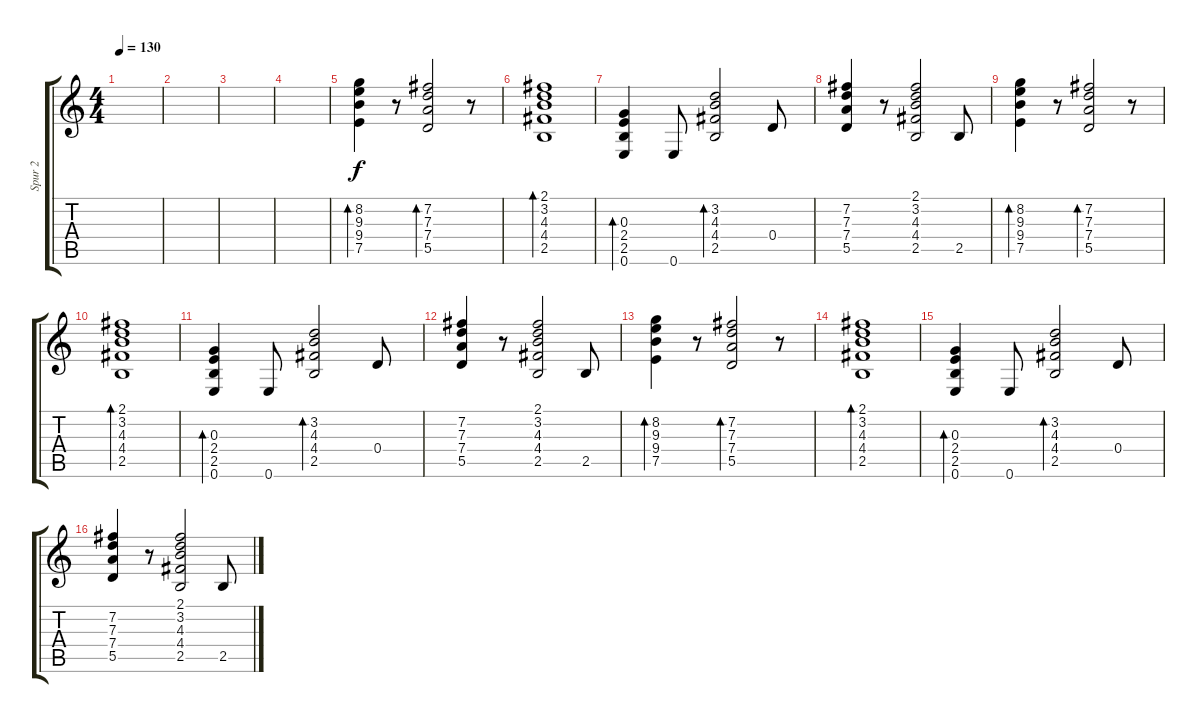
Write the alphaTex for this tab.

\track ("Spur 2" "Spur 2") {instrument acousticguitarsteel}
\staff {score tabs}
\tuning (E4 B3 G3 D3 A2 E2) {hide}
\ts (4 4)
\tempo 130
\clef g2
\ks c
|
|
|
|
(8.2 9.3 9.4 7.5).4{bd 60} r.8 (7.2 7.3 7.4 5.5).2{bd 60} r.8 |
(2.1 3.2 4.3 4.4 2.5).1{bd 60} |
(0.3 2.4 2.5 0.6).4{bd 60} 0.6.8 (3.2 4.3 4.4 2.5).2{bd 60} 0.4.8 |
(7.2 7.3 7.4 5.5).4 r.8 (2.1 3.2 4.3 4.4 2.5).2 2.5.8 |
(8.2 9.3 9.4 7.5).4{bd 60} r.8 (7.2 7.3 7.4 5.5).2{bd 60} r.8 |
(2.1 3.2 4.3 4.4 2.5).1{bd 60} |
(0.3 2.4 2.5 0.6).4{bd 60} 0.6.8 (3.2 4.3 4.4 2.5).2{bd 60} 0.4.8 |
(7.2 7.3 7.4 5.5).4 r.8 (2.1 3.2 4.3 4.4 2.5).2 2.5.8 |
(8.2 9.3 9.4 7.5).4{bd 60} r.8 (7.2 7.3 7.4 5.5).2{bd 60} r.8 |
(2.1 3.2 4.3 4.4 2.5).1{bd 60} |
(0.3 2.4 2.5 0.6).4{bd 60} 0.6.8 (3.2 4.3 4.4 2.5).2{bd 60} 0.4.8 |
(7.2 7.3 7.4 5.5).4 r.8 (2.1 3.2 4.3 4.4 2.5).2 2.5.8
